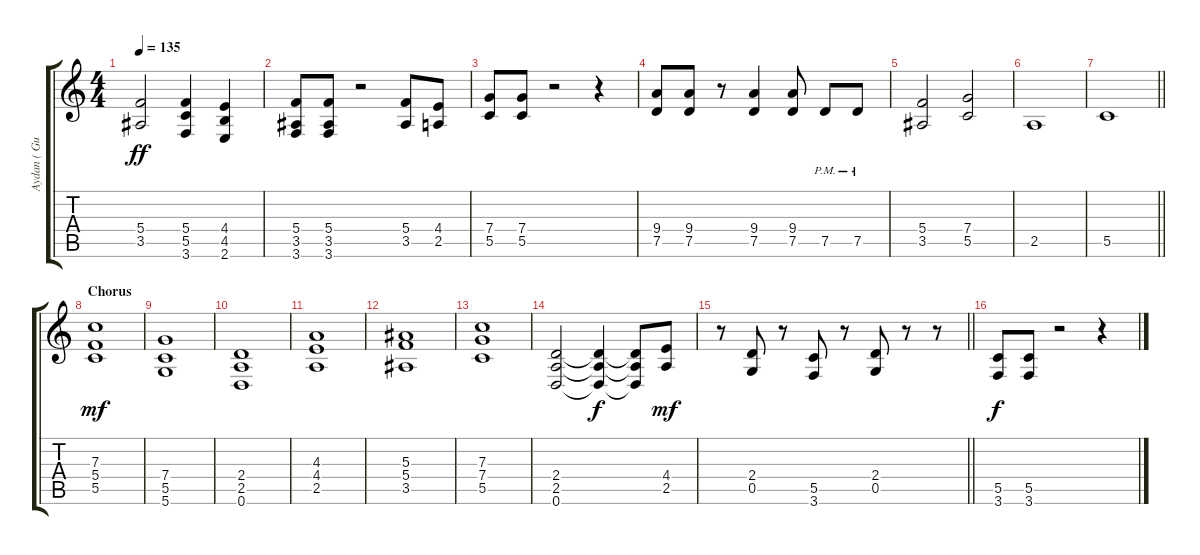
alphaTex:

\track ("Aydan ( Guitar 2 )" "Aydan ( Gu") {instrument distortionguitar}
\staff {score tabs}
\tuning (D4 A3 F3 C3 G2 D2) {hide}
\ts (4 4)
\tempo 135
\clef g2
\ks c
(5.4 3.5).2{dy ff} (5.4 5.5 3.6).4 (4.4 4.5 2.6).4 |
(5.4 3.5 3.6).8 (5.4 3.5 3.6).8 r.2 (5.4 3.5).8 (4.4 2.5).8 |
(7.4 5.5).8 (7.4 5.5).8 r.2 r.4 |
(9.4 7.5).8 (9.4 7.5).8 r.8 (9.4 7.5).4 (9.4 7.5).8 7.5{pm}.8 7.5{pm}.8 |
(5.4 3.5).2 (7.4 5.5).2 |
2.5.1 |
\barLineRight lightlight
5.5.1 |
\section ("" "Chorus")
(7.3 5.4 5.5).1{dy mf} |
(7.4 5.5 5.6).1 |
(2.4 2.5 0.6).1 |
(4.3 4.4 2.5).1 |
(5.3 5.4 3.5).1 |
(7.3 7.4 5.5).1 |
(2.4 2.5 0.6).2 (2.4{t} 2.5{t} 0.6{t}).4{dy f} (2.4{t} 2.5{t} 0.6{t}).8 (4.4 2.5).8{dy mf} |
\barLineRight lightlight
r.8 (2.4 0.5).8 r.8 (5.5 3.6).8 r.8 (2.4 0.5).8 r.8 r.8 |
(5.5 3.6).8{dy f} (5.5 3.6).8 r.2 r.4
